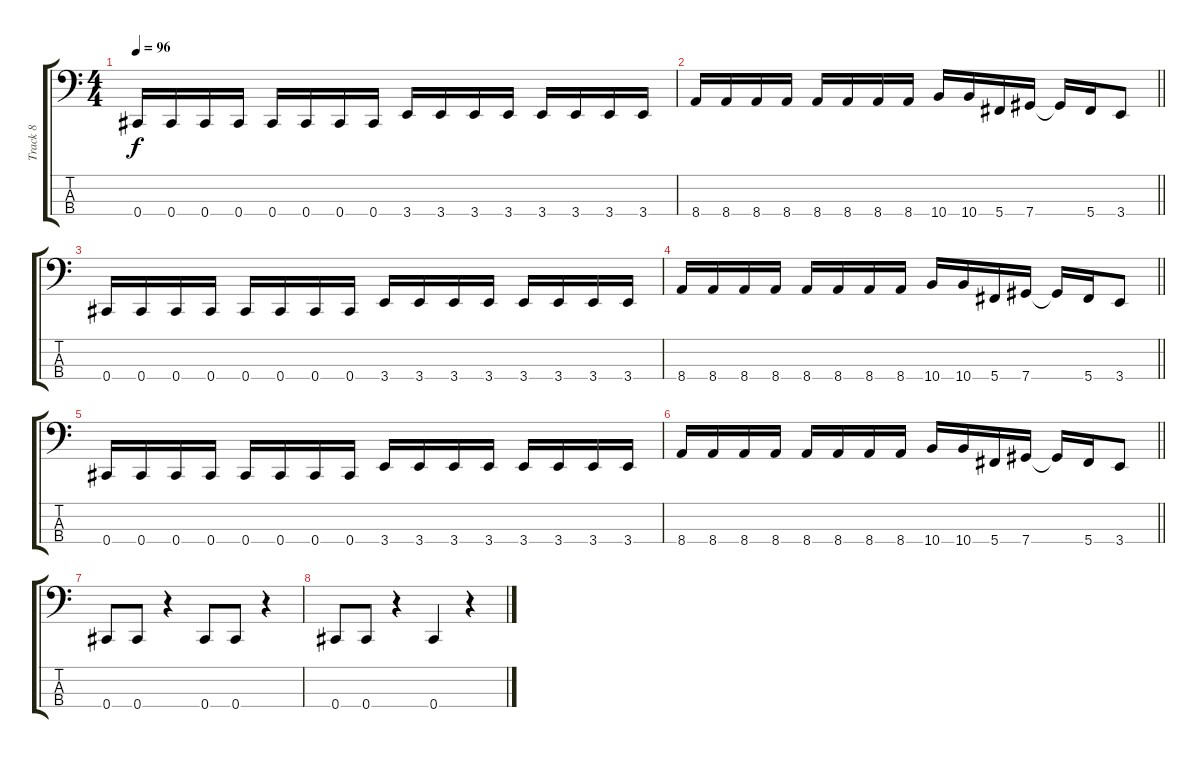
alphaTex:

\track ("Track 8" "Track 8") {instrument electricbasspick}
\staff {score tabs}
\tuning (Gb2 Db2 Ab1 Db1) {hide}
\ts (4 4)
\tempo 96
\clef f4
\ks c
0.4.16{dy f} 0.4.16 0.4.16 0.4.16 0.4.16 0.4.16 0.4.16 0.4.16 3.4.16 3.4.16 3.4.16 3.4.16 3.4.16 3.4.16 3.4.16 3.4.16 |
\barLineRight lightlight
8.4.16 8.4.16 8.4.16 8.4.16 8.4.16 8.4.16 8.4.16 8.4.16 10.4.16 10.4.16 5.4.16 7.4.16 7.4{t}.16 5.4.16 3.4.8 |
0.4.16 0.4.16 0.4.16 0.4.16 0.4.16 0.4.16 0.4.16 0.4.16 3.4.16 3.4.16 3.4.16 3.4.16 3.4.16 3.4.16 3.4.16 3.4.16 |
\barLineRight lightlight
8.4.16 8.4.16 8.4.16 8.4.16 8.4.16 8.4.16 8.4.16 8.4.16 10.4.16 10.4.16 5.4.16 7.4.16 7.4{t}.16 5.4.16 3.4.8 |
0.4.16 0.4.16 0.4.16 0.4.16 0.4.16 0.4.16 0.4.16 0.4.16 3.4.16 3.4.16 3.4.16 3.4.16 3.4.16 3.4.16 3.4.16 3.4.16 |
\barLineRight lightlight
8.4.16 8.4.16 8.4.16 8.4.16 8.4.16 8.4.16 8.4.16 8.4.16 10.4.16 10.4.16 5.4.16 7.4.16 7.4{t}.16 5.4.16 3.4.8 |
0.4.8 0.4.8 r.4 0.4.8 0.4.8 r.4 |
0.4.8 0.4.8 r.4 0.4.4 r.4
